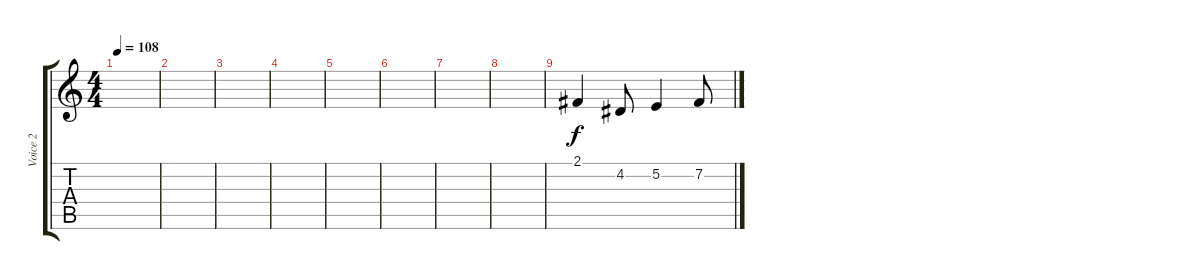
\track ("Voice 2" "Voice 2") {instrument flute}
\staff {score tabs}
\tuning (E4 B3 G3 D3 A2 E2) {hide}
\ts (4 4)
\tempo 108
\clef g2
\ks c
|
|
|
|
|
|
|
|
2.1.4 4.2.8 5.2.4 7.2.8
